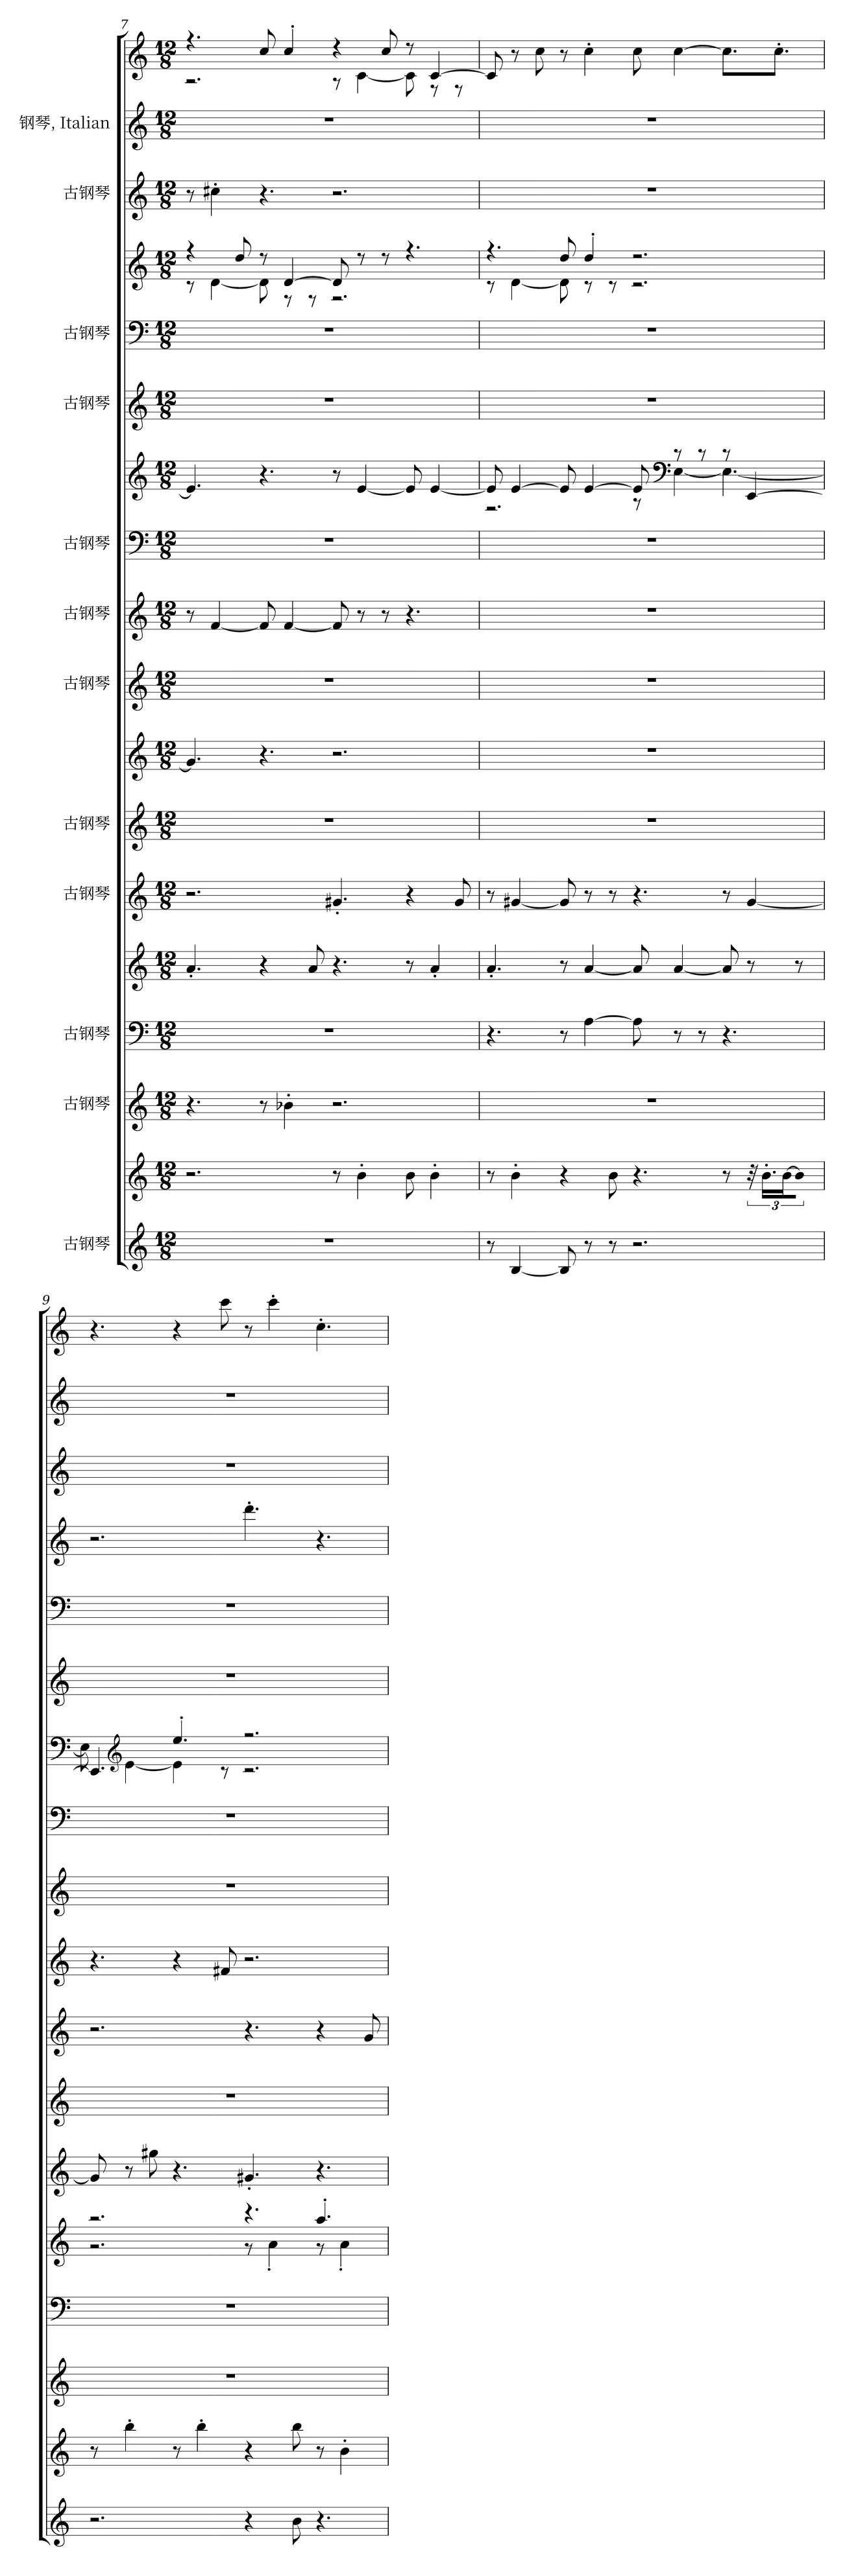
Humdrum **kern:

**kern	**kern	**kern	**kern	**kern	**kern	**kern	**kern	**kern	**kern	**kern	**kern	**kern	**kern	**kern	**kern	**kern	**kern
*part12	*part12	*part11	*part10	*part10	*part9	*part8	*part8	*part7	*part6	*part5	*part5	*part4	*part3	*part3	*part2	*part1	*part1
*staff18	*staff17	*staff16	*staff15	*staff14	*staff13	*staff12	*staff11	*staff10	*staff9	*staff8	*staff7	*staff6	*staff5	*staff4	*staff3	*staff2	*staff1
*I"古钢琴	*	*I"古钢琴	*I"古钢琴	*	*I"古钢琴	*I"古钢琴	*	*I"古钢琴	*I"古钢琴	*I"古钢琴	*	*I"古钢琴	*I"古钢琴	*	*I"古钢琴	*I"钢琴, Italian	*
!!LO:PB:g=z
*clefG2	*clefG2	*clefG2	*clefF4	*clefG2	*clefG2	*clefG2	*clefG2	*clefG2	*clefG2	*clefF4	*clefG2	*clefG2	*clefF4	*clefG2	*clefG2	*clefG2	*clefG2
*k[]	*k[]	*k[]	*k[]	*k[]	*k[]	*k[]	*k[]	*k[]	*k[]	*k[]	*k[]	*k[]	*k[]	*k[]	*k[]	*k[]	*k[]
*M12/8	*M12/8	*M12/8	*M12/8	*M12/8	*M12/8	*M12/8	*M12/8	*M12/8	*M12/8	*M12/8	*M12/8	*M12/8	*M12/8	*M12/8	*M12/8	*M12/8	*M12/8
=7	=7	=7	=7	=7	=7	=7	=7	=7	=7	=7	=7	=7	=7	=7	=7	=7	=7
*	*	*	*	*	*	*	*	*	*	*	*	*	*	*^	*	*	*^
1.r	2.r	4.r	1.r	4.a'/	2.r	1.r	4.g/]	1.r	8r	1.r	4.e/]	1.r	1.r	4r	8r	8r	1.r	4.r	2.r
.	.	.	.	.	.	.	.	.	[4f/	.	.	.	.	.	[4d\	4cc#X'\	.	.	.
.	.	.	.	.	.	.	.	.	.	.	.	.	.	8dd/	.	.	.	.	.
.	.	8r	.	4r	.	.	4.r	.	8f/]	.	4.r	.	.	8r	8d\]	4.r	.	8cc/	.
.	.	4b-X'\	.	.	.	.	.	.	[4f/	.	.	.	.	[4d/	8r	.	.	4cc'/	.
.	.	.	.	8a/	.	.	.	.	.	.	.	.	.	.	8r	.	.	.	.
.	8r	2.r	.	4.r	4.g#X'/	.	2.r	.	8f/]	.	8r	.	.	8d/]	2.r	2.r	.	4r	8r
.	4b'\	.	.	.	.	.	.	.	8r	.	[4e/	.	.	8r	.	.	.	.	[4c\
.	.	.	.	.	.	.	.	.	8r	.	.	.	.	8r	.	.	.	8cc/	.
.	8b\	.	.	8r	4r	.	.	.	4.r	.	8e/]	.	.	4.r	.	.	.	8r	8c\]
.	4b'\	.	.	4a'/	.	.	.	.	.	.	[4e/	.	.	.	.	.	.	[4c/	8r
.	.	.	.	.	8g#/	.	.	.	.	.	.	.	.	.	.	.	.	.	8r
*	*	*	*	*	*	*	*	*	*	*	*	*	*	*	*	*	*	*v	*v
=8	=8	=8	=8	=8	=8	=8	=8	=8	=8	=8	=8	=8	=8	=8	=8	=8	=8	=8
*	*	*	*	*	*	*	*	*	*	*	*^	*	*	*	*	*	*	*
8r	8r	1.r	4.r	4.a'/	8r	1.r	1.r	1.r	1.r	1.r	8e/]	2.r	1.r	1.r	4.r	8r	1.r	1.r	8c/]
[4B/	4b'\	.	.	.	[4g#X/	.	.	.	.	.	[4e/	.	.	.	.	[4d\	.	.	8r
.	.	.	.	.	.	.	.	.	.	.	.	.	.	.	.	.	.	.	8cc\
8B/]	4r	.	8r	8r	8g#/]	.	.	.	.	.	8e/]	.	.	.	8dd/	8d\]	.	.	8r
8r	.	.	[4A\	[4a/	8r	.	.	.	.	.	[4e/	.	.	.	4dd'/	8r	.	.	4cc'\
8r	8b\	.	.	.	8r	.	.	.	.	.	.	.	.	.	.	8r	.	.	.
2.r	4.r	.	8A\]	8a/]	4.r	.	.	.	.	.	8e/]	8r	.	.	2.r	2.r	.	.	8cc\
*	*	*	*	*	*	*	*	*	*	*	*clefF4	*	*	*	*	*	*	*	*
.	.	.	8r	[4a/	.	.	.	.	.	.	8r	[4E\	.	.	.	.	.	.	[4cc\
.	.	.	8r	.	.	.	.	.	.	.	8r	.	.	.	.	.	.	.	.
.	8r	.	4.r	8a/]	8r	.	.	.	.	.	8r	4.E\_	.	.	.	.	.	.	8.cc\L]
.	48r	.	.	8r	[4g#/	.	.	.	.	.	[4EE/	.	.	.	.	.	.	.	.
.	24.b'\LL	.	.	.	.	.	.	.	.	.	.	.	.	.	.	.	.	.	.
.	.	.	.	.	.	.	.	.	.	.	.	.	.	.	.	.	.	.	8.cc'\J
.	[24b\J	.	.	.	.	.	.	.	.	.	.	.	.	.	.	.	.	.	.
.	8b\J]	.	.	8r	.	.	.	.	.	.	.	.	.	.	.	.	.	.	.
*	*	*	*	*	*	*	*	*	*	*	*	*	*	*	*v	*v	*	*	*
!!LO:PB:g=z
=9	=9	=9	=9	=9	=9	=9	=9	=9	=9	=9	=9	=9	=9	=9	=9	=9	=9	=9
*	*	*	*	*^	*	*	*	*	*	*	*	*	*	*	*	*	*	*
2.r	8r	1.r	1.r	2.r	2.r	8g#/]	1.r	2.r	4.r	1.r	1.r	4.EE/]	8E\]	1.r	1.r	2.r	1.r	1.r	4.r
*	*	*	*	*	*	*	*	*	*	*	*	*clefG2	*	*	*	*	*	*	*
.	4bb'\	.	.	.	.	8r	.	.	.	.	.	.	[4e\	.	.	.	.	.	.
.	.	.	.	.	.	8gg#X\	.	.	.	.	.	.	.	.	.	.	.	.	.
.	8r	.	.	.	.	4.r	.	.	4r	.	.	4.ee'/	4e\]	.	.	.	.	.	4r
.	4bb'\	.	.	.	.	.	.	.	.	.	.	.	.	.	.	.	.	.	.
.	.	.	.	.	.	.	.	.	8f#X/	.	.	.	8r	.	.	.	.	.	8ccc\
4r	4r	.	.	4.r	8r	4.g#X'/	.	4.r	2.r	.	.	2.r	2.r	.	.	4.ddd'\	.	.	8r
.	.	.	.	.	4a'\	.	.	.	.	.	.	.	.	.	.	.	.	.	4ccc'\
8b\	8bb\	.	.	.	.	.	.	.	.	.	.	.	.	.	.	.	.	.	.
4.r	8r	.	.	4.aa'/	8r	4.r	.	4r	.	.	.	.	.	.	.	4.r	.	.	4.cc'\
.	4b'\	.	.	.	4a'\	.	.	.	.	.	.	.	.	.	.	.	.	.	.
.	.	.	.	.	.	.	.	8g/	.	.	.	.	.	.	.	.	.	.	.
*	*	*	*	*v	*v	*	*	*	*	*	*	*v	*v	*	*	*	*	*	*
=	=	=	=	=	=	=	=	=	=	=	=	=	=	=	=	=	=
*-	*-	*-	*-	*-	*-	*-	*-	*-	*-	*-	*-	*-	*-	*-	*-	*-	*-
